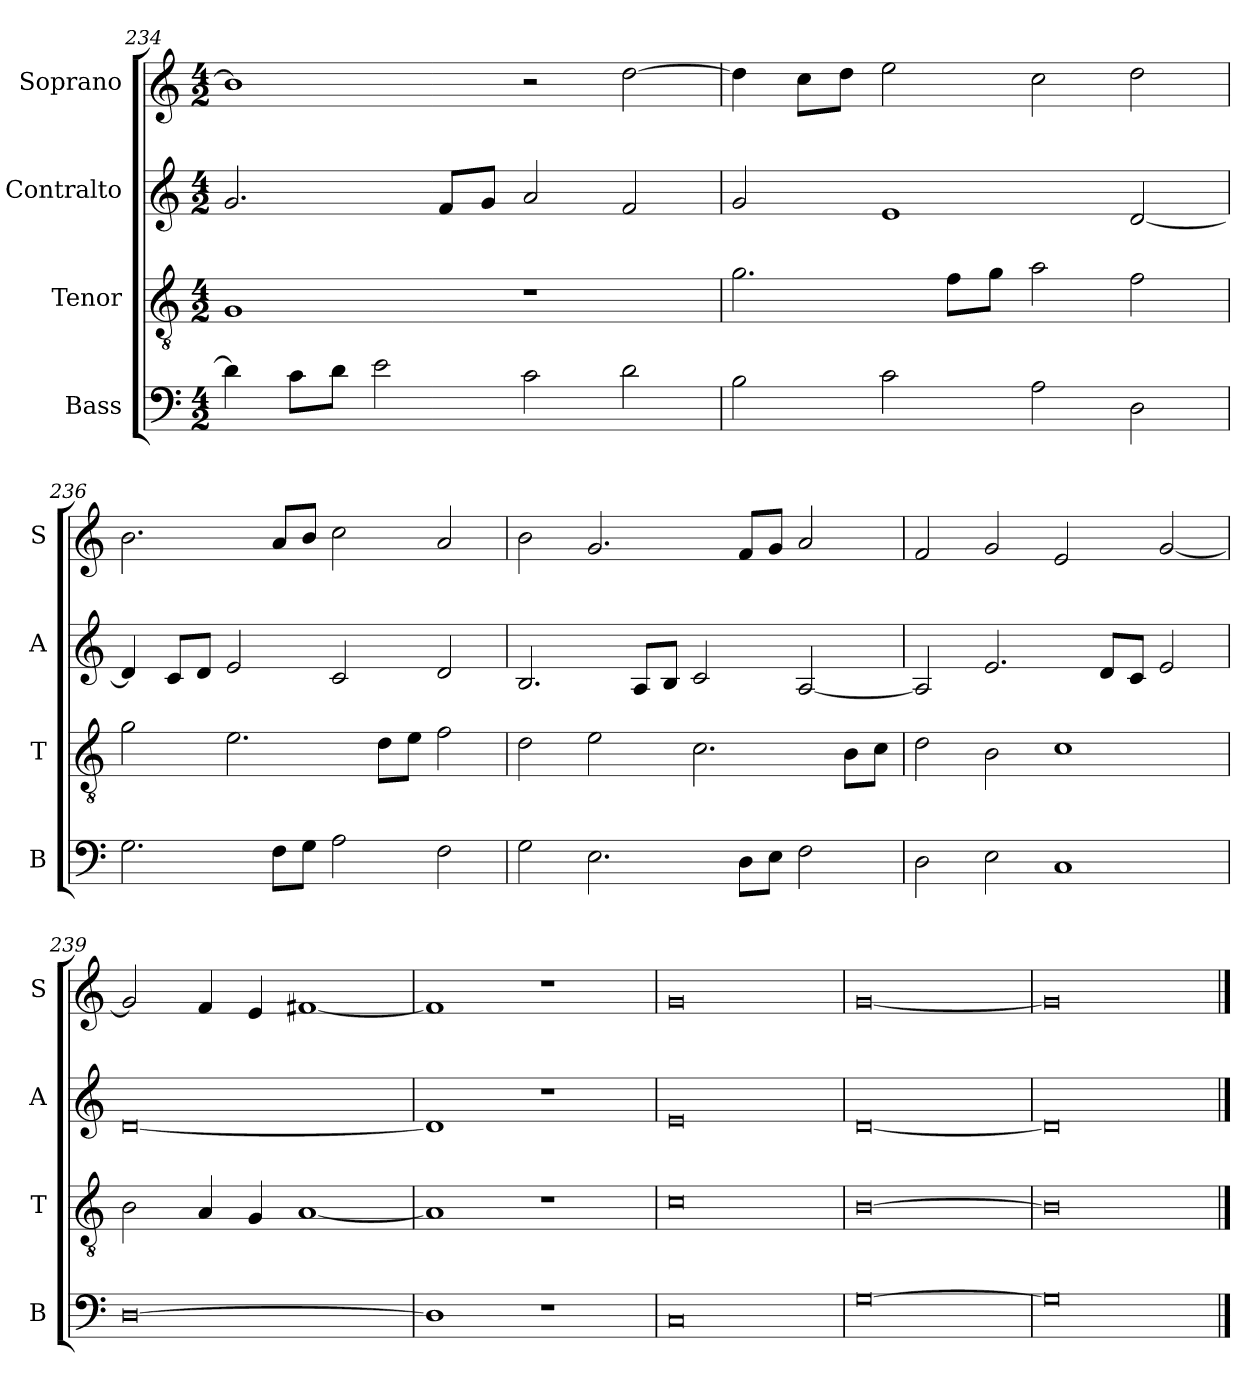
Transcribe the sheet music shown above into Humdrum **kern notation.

**kern	**kern	**kern	**kern
*part4	*part3	*part2	*part1
*staff4	*staff3	*staff2	*staff1
*I"Bass	*I"Tenor	*I"Contralto	*I"Soprano
*I'B	*I'T	*I'A	*I'S
*clefF4	*clefGv2	*clefG2	*clefG2
*k[]	*k[]	*k[]	*k[]
*G:mix	*G:mix	*G:mix	*G:mix
*M4/2	*M4/2	*M4/2	*M4/2
=234	=234	=234	=234
4d]	1G	2.g	1b]
8c\L	.	.	.
8d\J	.	.	.
2e	.	.	.
.	.	8f/L	.
.	.	8g/J	.
2c	1r	2a	2r
2d	.	2f	[2dd
=235	=235	=235	=235
2B	2.g	2g	4dd]
.	.	.	8cc\L
.	.	.	8dd\J
2c	.	1e	2ee
.	8f\L	.	.
.	8g\J	.	.
2A	2a	.	2cc
2D	2f	[2d	2dd
=236	=236	=236	=236
2.G	2g	4d]	2.b
.	.	8c/L	.
.	.	8d/J	.
.	2.e	2e	.
8F\L	.	.	8a/L
8G\J	.	.	8b/J
2A	.	2c	2cc
.	8d\L	.	.
.	8e\J	.	.
2F	2f	2d	2a
=237	=237	=237	=237
2G	2d	2.B	2b
2.E	2e	.	2.g
.	.	8A/L	.
.	.	8B/J	.
.	2.c	2c	.
8D\L	.	.	8f/L
8E\J	.	.	8g/J
2F	.	[2A	2a
.	8B\L	.	.
.	8c\J	.	.
=238	=238	=238	=238
2D	2d	2A]	2f
2E	2B	2.e	2g
1C	1c	.	2e
.	.	8d/L	.
.	.	8c/J	.
.	.	2e	[2g
=239	=239	=239	=239
[0D	2B	[0d	2g]
.	4A	.	4f
.	4G	.	4e
.	[1A	.	[1f#X
=240	=240	=240	=240
1D]	1A]	1d]	1f#]
1r	1r	1r	1r
=241	=241	=241	=241
0C	0c	0e	0g
=242	=242	=242	=242
[0G	[0B	[0d	[0g
=243	=243	=243	=243
0G]	0B]	0d]	0g]
==	==	==	==
*-	*-	*-	*-
